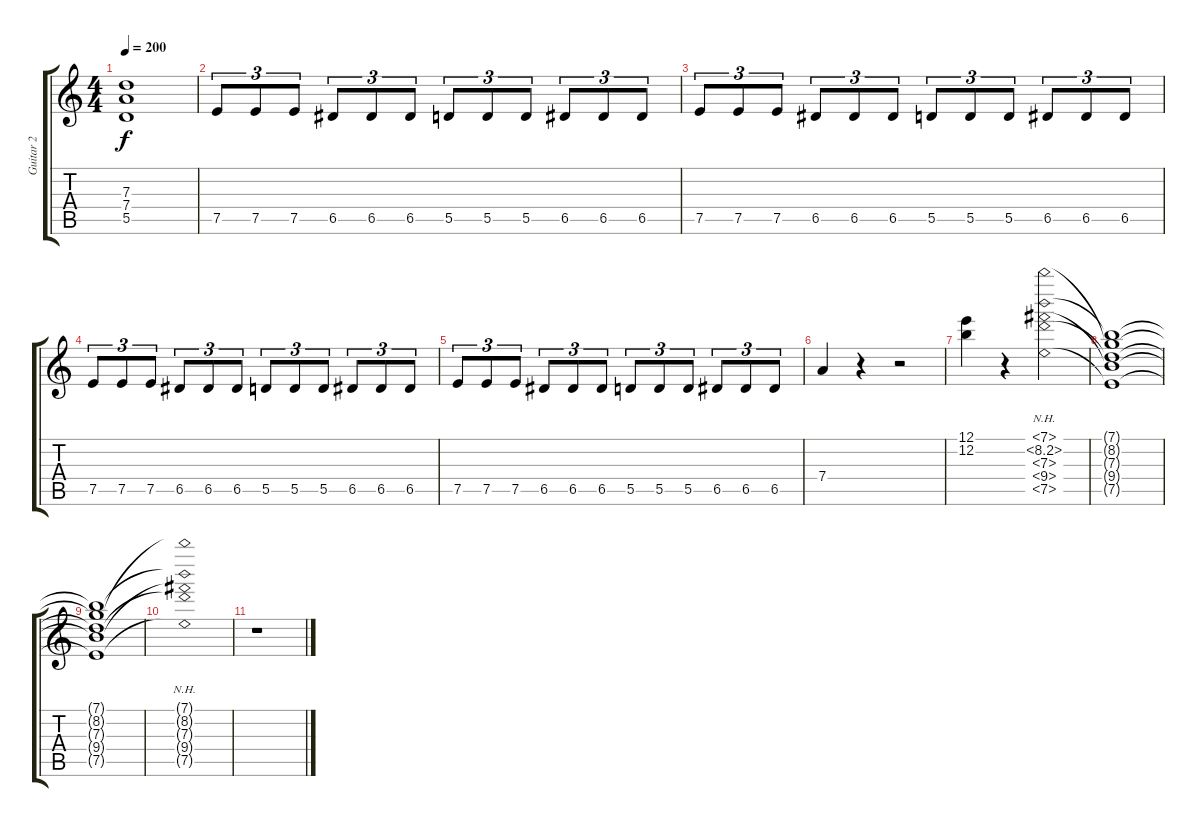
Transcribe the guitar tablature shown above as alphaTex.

\track ("Guitar 2" "Guitar 2") {instrument distortionguitar}
\staff {score tabs}
\tuning (E4 B3 G3 D3 A2 E2) {hide}
\ts (4 4)
\tempo 200
\clef g2
\ks c
(7.3 7.4 5.5).1{dy f} |
7.5.8{tu (3 2)} 7.5.8{tu (3 2)} 7.5.8{tu (3 2)} 6.5.8{tu (3 2)} 6.5.8{tu (3 2)} 6.5.8{tu (3 2)} 5.5.8{tu (3 2)} 5.5.8{tu (3 2)} 5.5.8{tu (3 2)} 6.5.8{tu (3 2)} 6.5.8{tu (3 2)} 6.5.8{tu (3 2)} |
7.5.8{tu (3 2)} 7.5.8{tu (3 2)} 7.5.8{tu (3 2)} 6.5.8{tu (3 2)} 6.5.8{tu (3 2)} 6.5.8{tu (3 2)} 5.5.8{tu (3 2)} 5.5.8{tu (3 2)} 5.5.8{tu (3 2)} 6.5.8{tu (3 2)} 6.5.8{tu (3 2)} 6.5.8{tu (3 2)} |
7.5.8{tu (3 2)} 7.5.8{tu (3 2)} 7.5.8{tu (3 2)} 6.5.8{tu (3 2)} 6.5.8{tu (3 2)} 6.5.8{tu (3 2)} 5.5.8{tu (3 2)} 5.5.8{tu (3 2)} 5.5.8{tu (3 2)} 6.5.8{tu (3 2)} 6.5.8{tu (3 2)} 6.5.8{tu (3 2)} |
7.5.8{tu (3 2)} 7.5.8{tu (3 2)} 7.5.8{tu (3 2)} 6.5.8{tu (3 2)} 6.5.8{tu (3 2)} 6.5.8{tu (3 2)} 5.5.8{tu (3 2)} 5.5.8{tu (3 2)} 5.5.8{tu (3 2)} 6.5.8{tu (3 2)} 6.5.8{tu (3 2)} 6.5.8{tu (3 2)} |
7.4.4 r.4 r.2 |
(12.1 12.2).4 r.4 (7.1{nh} 8.2{nh} 7.3{nh} 9.4{nh} 7.5{nh}).2 |
(7.1{t} 8.2{t} 7.3{t} 9.4{t} 7.5{t}).1 |
(7.1{t} 8.2{t} 7.3{t} 9.4{t} 7.5{t}).1 |
(7.1{nh t} 8.2{nh t} 7.3{nh t} 9.4{nh t} 7.5{nh t}).1 |
r.1
